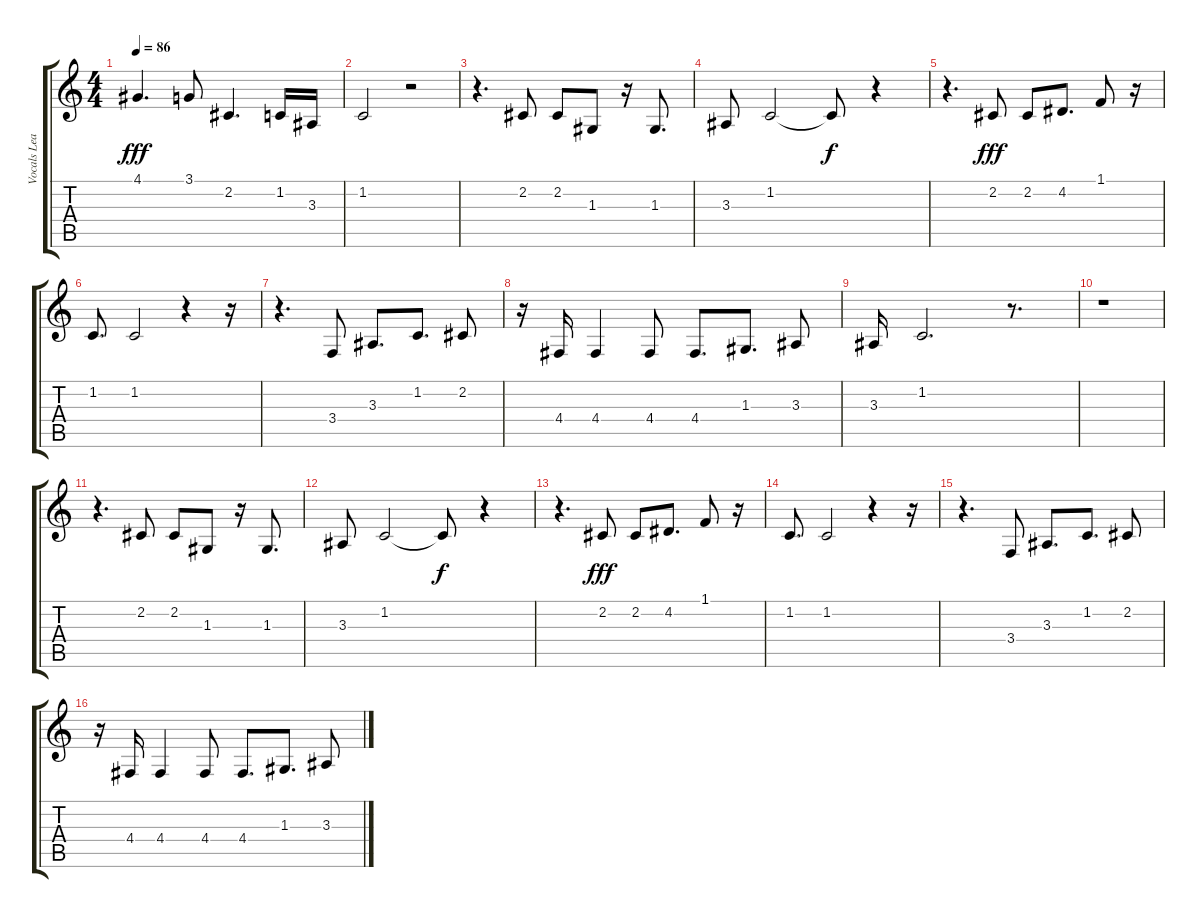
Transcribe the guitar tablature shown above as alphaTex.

\track ("Vocals Lead" "Vocals Lea") {instrument synthbrass1}
\staff {score tabs}
\tuning (E4 B3 G3 D3 A2 E2) {hide}
\ts (4 4)
\tempo 86
\clef g2
\ks c
4.1.4{d dy fff} 3.1.8 2.2.4{d} 1.2.16 3.3.16 |
1.2.2 r.2 |
r.4{d} 2.2.8 2.2.8 1.3.8 r.16 1.3.8{d} |
3.3.8 1.2.2 1.2{t}.8{dy f} r.4 |
r.4{d} 2.2.8{dy fff} 2.2.8 4.2.8{d} 1.1.8 r.16 |
1.2.8{d} 1.2.2 r.4 r.16 |
r.4{d} 3.4.8 3.3.8{d} 1.2.8{d} 2.2.8 |
r.16 4.4.16 4.4.4 4.4.8 4.4.8{d} 1.3.8{d} 3.3.8 |
3.3.16 1.2.2{d} r.8{d} |
r.1 |
r.4{d} 2.2.8 2.2.8 1.3.8 r.16 1.3.8{d} |
3.3.8 1.2.2 1.2{t}.8{dy f} r.4 |
r.4{d} 2.2.8{dy fff} 2.2.8 4.2.8{d} 1.1.8 r.16 |
1.2.8{d} 1.2.2 r.4 r.16 |
r.4{d} 3.4.8 3.3.8{d} 1.2.8{d} 2.2.8 |
r.16 4.4.16 4.4.4 4.4.8 4.4.8{d} 1.3.8{d} 3.3.8
